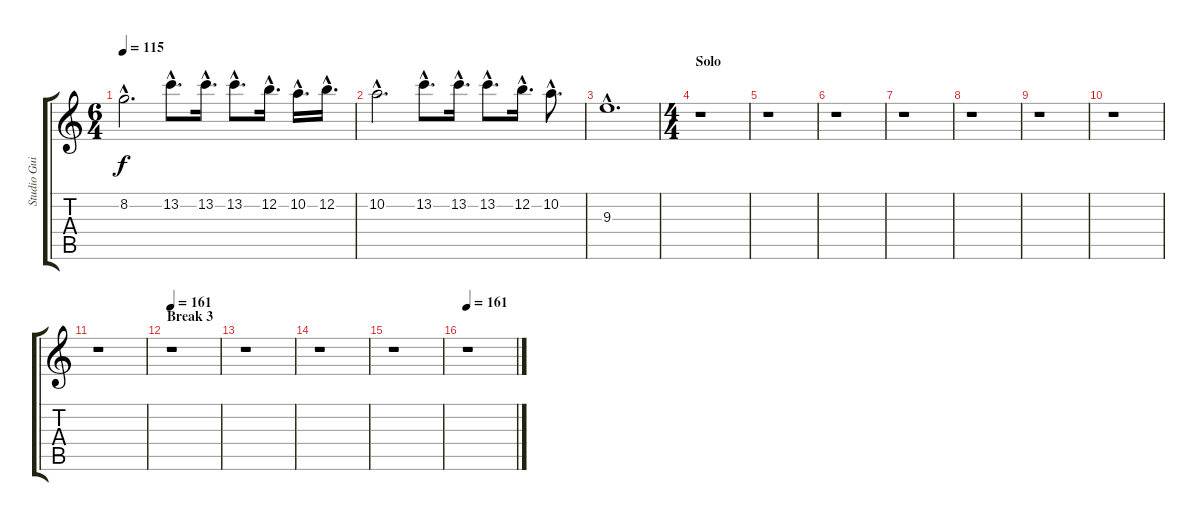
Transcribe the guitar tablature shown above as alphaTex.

\track ("Studio Guitar" "Studio Gui") {instrument overdrivenguitar}
\staff {score tabs}
\tuning (E4 B3 G3 D3 A2 E2) {hide}
\ts (6 4)
\tempo 115
\clef g2
\ks c
8.2{hac}.2{d dy f} 13.2{hac}.8{d} 13.2{hac}.16{d} 13.2{hac}.8{d} 12.2{hac}.16{d} 10.2{hac}.16{d} 12.2{hac}.16{d} |
10.2{hac}.2{d} 13.2{hac}.8{d} 13.2{hac}.16{d} 13.2{hac}.8{d} 12.2{hac}.16{d} 10.2{hac}.8{d} |
9.3{hac}.1{d} |
\ts (4 4)
\section ("" "Solo")
r.1 |
r.1 |
r.1 |
r.1 |
r.1 |
r.1 |
r.1 |
r.1 |
\section ("" "Break 3")
\tempo 161
r.1 |
r.1 |
r.1 |
r.1 |
\tempo 161
r.1
